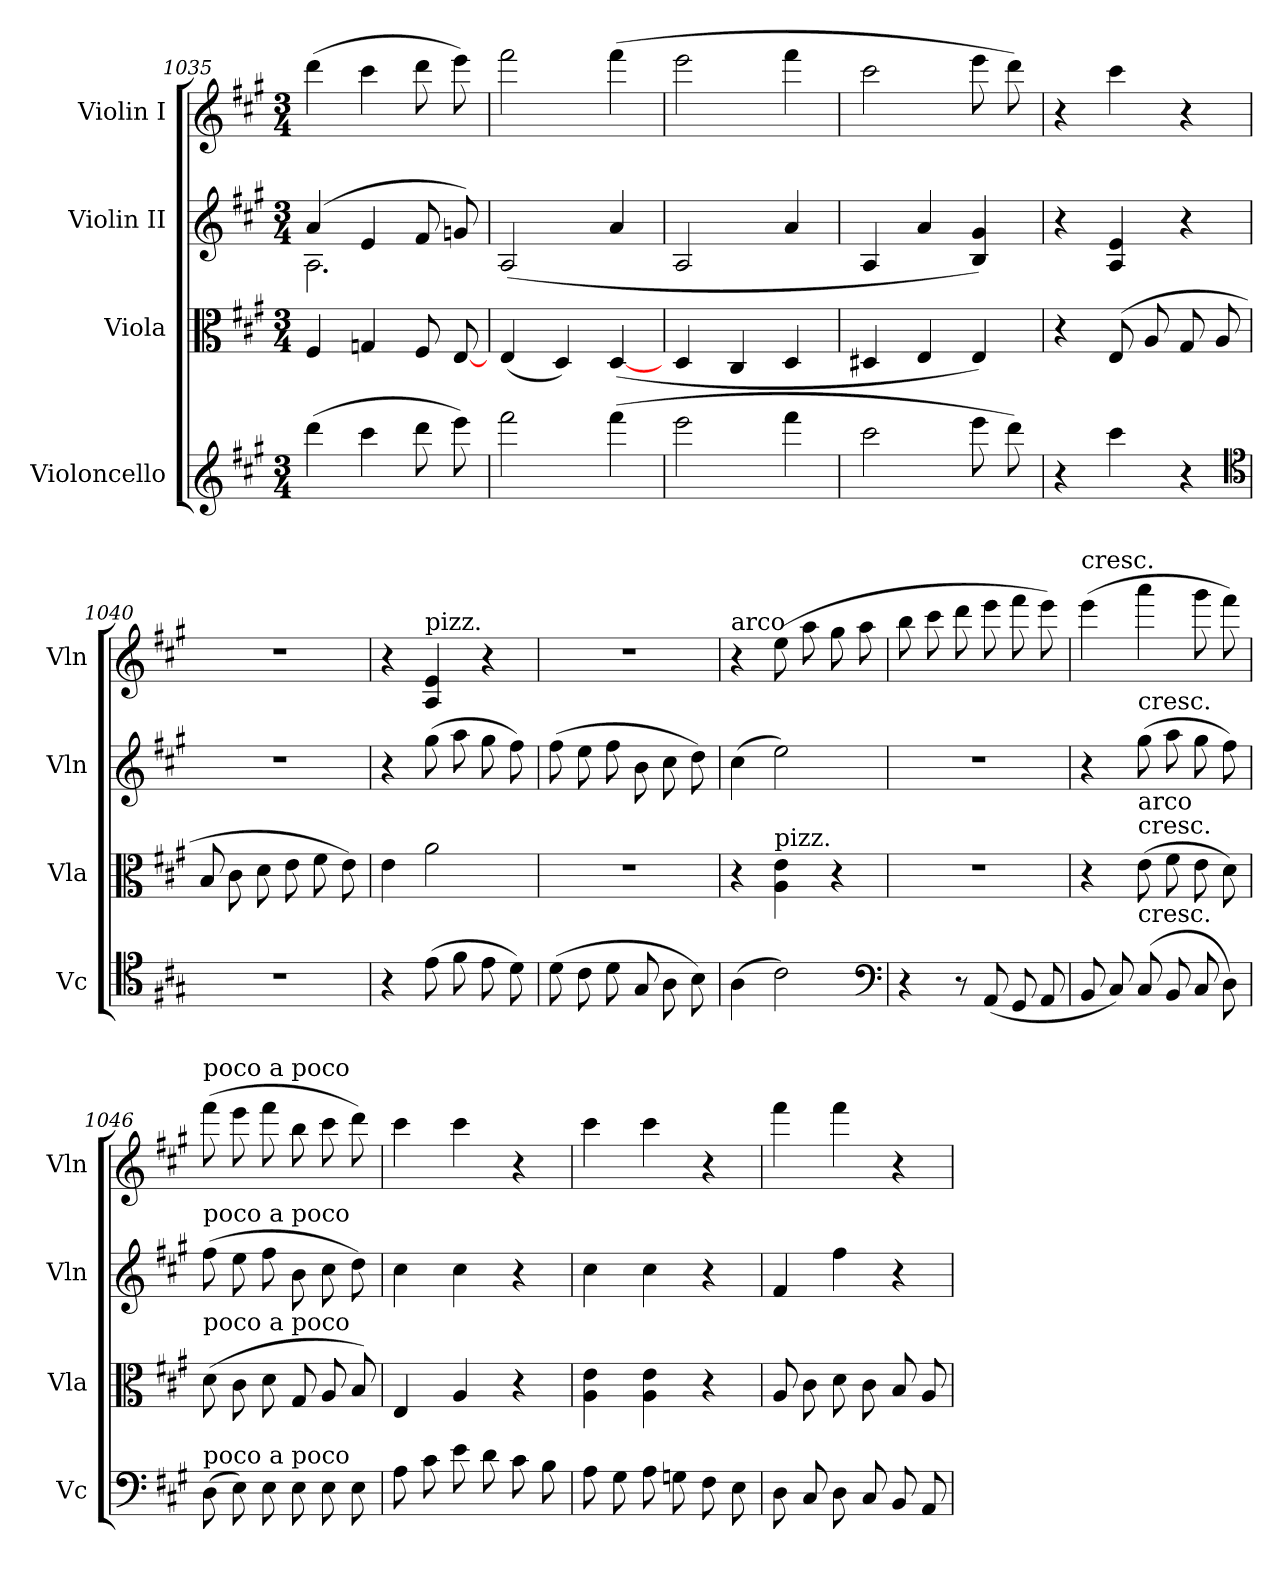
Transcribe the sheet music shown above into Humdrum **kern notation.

**kern	**kern	**kern	**kern
*part4	*part3	*part2	*part1
*staff4	*staff3	*staff2	*staff1
*I"Violoncello	*I"Viola	*I"Violin II	*I"Violin I
*I'Vc	*I'Vla	*I'Vln	*I'Vln
*clefG2	*clefC3	*clefG2	*clefG2
*k[f#c#g#]	*k[f#c#g#]	*k[f#c#g#]	*k[f#c#g#]
*A:	*A:	*A:	*A:
*M3/4	*M3/4	*M3/4	*M3/4
=1035	=1035	=1035	=1035
*	*	*^	*
(4ddd	4F#	(4a	2.A	(4ddd
4ccc#	4Gn	4e	.	4ccc#
8ddd	8F#	8f#	.	8ddd
8eee)	[8E	8gn)	.	8eee)
*	*	*v	*v	*
=1036	=1036	=1036	=1036
2fff#	(4E	(2A	2fff#
.	4D)	.	.
(4fff#	([4D	4a	(4fff#
=1037	=1037	=1037	=1037
2eee	4D	2A	2eee
.	4C#	.	.
4fff#	4D	4a	4fff#
=1038	=1038	=1038	=1038
2ccc#	4D#X	4A	2ccc#
.	4E	4a	.
8eee	4E)	4B 4g#)	8eee
8ddd)	.	.	8ddd)
=1039	=1039	=1039	=1039
4r	4r	4r	4r
4ccc#	(8E	4A 4e	4ccc#
.	8A	.	.
4r	8G#	4r	4r
.	8A	.	.
*clefC4	*	*	*
=1040	=1040	=1040	=1040
2.r	8B	2.r	2.r
.	8c#	.	.
.	8d	.	.
.	8e	.	.
.	8f#	.	.
.	8e)	.	.
=1041	=1041	=1041	=1041
4r	4e	4r	4r
!	!	!	!LO:TX:a:t=pizz.
(8e	2a	(8gg#	4A 4e
8f#	.	8aa	.
8e	.	8gg#	4r
8d)	.	8ff#)	.
=1042	=1042	=1042	=1042
(8d	2.r	(8ff#	2.r
8c#	.	8ee	.
8d	.	8ff#	.
8G#	.	8b	.
8A	.	8cc#	.
8B)	.	8dd)	.
=1043	=1043	=1043	=1043
!	!	!	!LO:TX:a:t=arco
(4A	4r	(4cc#	4r
!	!LO:TX:a:t=pizz.	!	!
2c#)	4A 4e	2ee)	(8ee
.	.	.	8aa
.	4r	.	8gg#
.	.	.	8aa
*clefF4	*	*	*
=1044	=1044	=1044	=1044
4r	2.r	2.r	8bb
.	.	.	8ccc#
8r	.	.	8ddd
(8AA	.	.	8eee
8GG#	.	.	8fff#
8AA	.	.	8eee)
=1045	=1045	=1045	=1045
!	!	!	!LO:TX:a:t=cresc.
8BB	4r	4r	(4eee
8C#)	.	.	.
!	!	!LO:TX:a:t=cresc.	!
!	!LO:TX:a:t=cresc.	!	!
!	!LO:TX:a:t=arco	!	!
!LO:TX:a:t=cresc.	!	!	!
(8C#	(8e	(8gg#	4aaa
8BB	8f#	8aa	.
8C#	8e	8gg#	8ggg#
8D)	8d)	8ff#)	8fff#)
=1046	=1046	=1046	=1046
!	!	!	!LO:TX:a:t=poco  a  poco
!	!	!LO:TX:a:t=poco  a  poco	!
!	!LO:TX:a:t=poco  a  poco	!	!
!LO:TX:a:t=poco  a  poco	!	!	!
(8D	(8d	(8ff#	(8fff#
8E)	8c#	8ee	8eee
8E	8d	8ff#	8fff#
8E	8G#	8b	8bb
8E	8A	8cc#	8ccc#
8E	8B)	8dd)	8ddd)
=1047	=1047	=1047	=1047
8A	4E	4cc#	4ccc#
8c#	.	.	.
8e	4A	4cc#	4ccc#
8d	.	.	.
8c#	4r	4r	4r
8B	.	.	.
=1048	=1048	=1048	=1048
8A	4A 4e	4cc#	4ccc#
8G#	.	.	.
8A	4A 4e	4cc#	4ccc#
8Gn	.	.	.
8F#	4r	4r	4r
8E	.	.	.
=1049	=1049	=1049	=1049
8D	8A	4f#	4fff#
8C#	8c#	.	.
8D	8d	4ff#	4fff#
8C#	8c#	.	.
8BB	8B	4r	4r
8AA	8A	.	.
=	=	=	=
*-	*-	*-	*-
